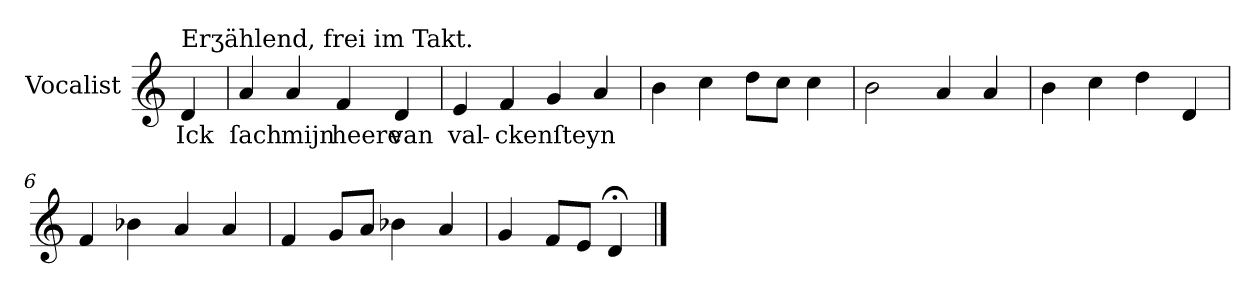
**kern	**text
*part1	*part1
*staff1	*staff1
*I"Vocalist	*
*k[]	*
=	=
!LO:TX:a:t=Erʒählend, frei im Takt.	!
4d	Ick
=1	=1
4a	ſach
4a	mijn
4f	heere
4d	van
=2	=2
4e	val-
4f	-ckenſteyn
4g	.
4a	.
=3	=3
4b	.
4cc	.
8ddL	.
8ccJ	.
4cc	.
=4	=4
2b	.
4a	.
4a	.
=5	=5
4b	.
4cc	.
4dd	.
4d	.
=6	=6
4f	.
4b-X	.
4a	.
4a	.
=7	=7
4f	.
8gL	.
8aJ	.
4b-X	.
4a	.
=8	=8
4g	.
8fL	.
8eJ	.
4d;<	.
==	==
*-	*-
